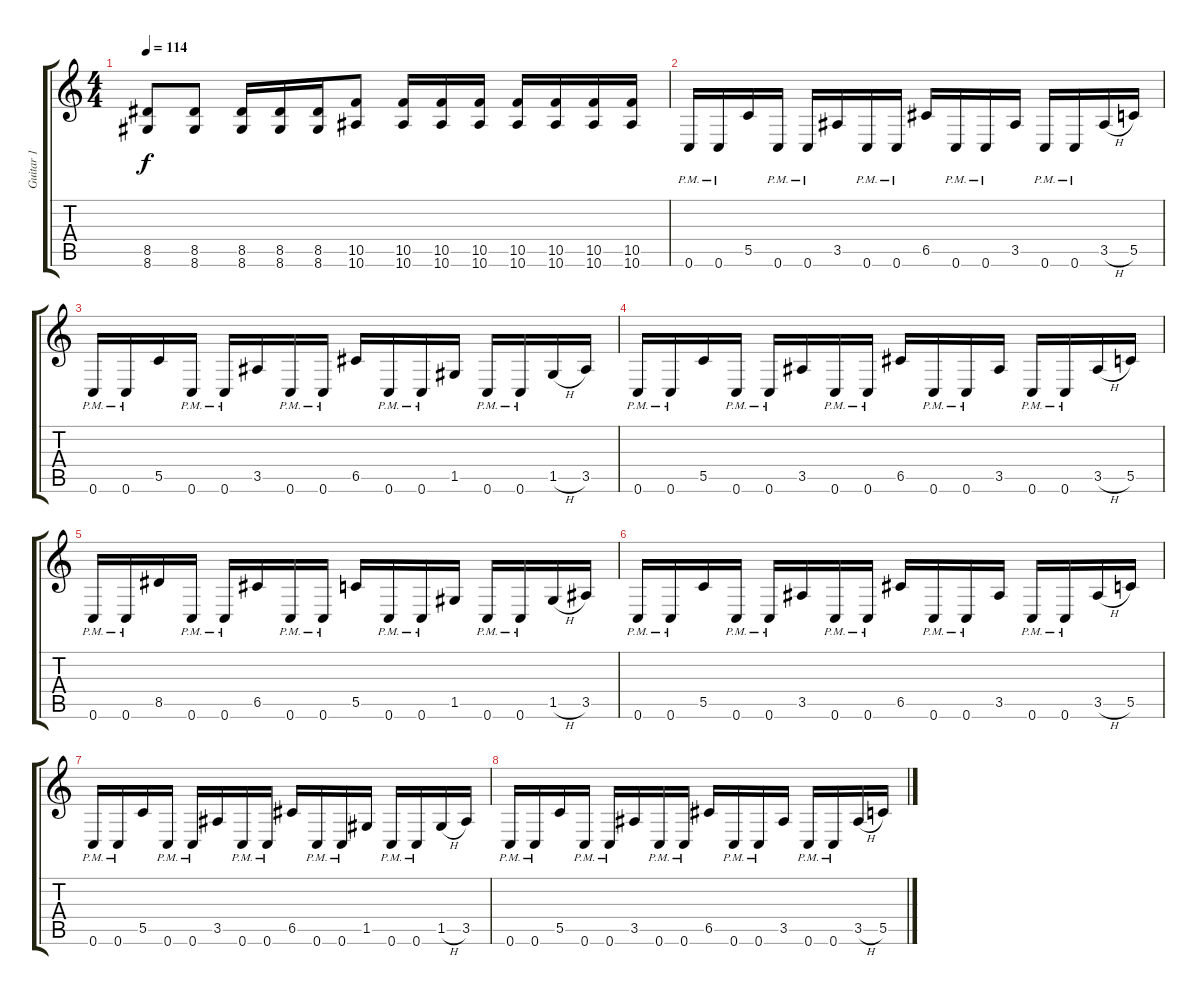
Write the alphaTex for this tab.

\track ("Guitar 1" "Guitar 1") {instrument distortionguitar}
\staff {score tabs}
\tuning (E4 C4 G3 C3 G2 C2) {hide}
\ts (4 4)
\tempo 114
\clef g2
\ks c
(8.5{t} 8.6{t}).8{dy f} (8.5 8.6).8 (8.5 8.6).16 (8.5 8.6).16 (8.5 8.6).16 (10.5 10.6).8 (10.5 10.6).16 (10.5 10.6).16 (10.5 10.6).16 (10.5 10.6).16 (10.5 10.6).16 (10.5 10.6).16 (10.5 10.6).16 |
0.6{pm}.16 0.6{pm}.16 5.5.16 0.6{pm}.16 0.6{pm}.16 3.5.16 0.6{pm}.16 0.6{pm}.16 6.5.16 0.6{pm}.16 0.6{pm}.16 3.5.16 0.6{pm}.16 0.6{pm}.16 3.5{h}.16 5.5.16 |
0.6{pm}.16 0.6{pm}.16 5.5.16 0.6{pm}.16 0.6{pm}.16 3.5.16 0.6{pm}.16 0.6{pm}.16 6.5.16 0.6{pm}.16 0.6{pm}.16 1.5.16 0.6{pm}.16 0.6{pm}.16 1.5{h}.16 3.5.16 |
0.6{pm}.16 0.6{pm}.16 5.5.16 0.6{pm}.16 0.6{pm}.16 3.5.16 0.6{pm}.16 0.6{pm}.16 6.5.16 0.6{pm}.16 0.6{pm}.16 3.5.16 0.6{pm}.16 0.6{pm}.16 3.5{h}.16 5.5.16 |
0.6{pm}.16 0.6{pm}.16 8.5.16 0.6{pm}.16 0.6{pm}.16 6.5.16 0.6{pm}.16 0.6{pm}.16 5.5.16 0.6{pm}.16 0.6{pm}.16 1.5.16 0.6{pm}.16 0.6{pm}.16 1.5{h}.16 3.5.16 |
0.6{pm}.16 0.6{pm}.16 5.5.16 0.6{pm}.16 0.6{pm}.16 3.5.16 0.6{pm}.16 0.6{pm}.16 6.5.16 0.6{pm}.16 0.6{pm}.16 3.5.16 0.6{pm}.16 0.6{pm}.16 3.5{h}.16 5.5.16 |
0.6{pm}.16 0.6{pm}.16 5.5.16 0.6{pm}.16 0.6{pm}.16 3.5.16 0.6{pm}.16 0.6{pm}.16 6.5.16 0.6{pm}.16 0.6{pm}.16 1.5.16 0.6{pm}.16 0.6{pm}.16 1.5{h}.16 3.5.16 |
0.6{pm}.16 0.6{pm}.16 5.5.16 0.6{pm}.16 0.6{pm}.16 3.5.16 0.6{pm}.16 0.6{pm}.16 6.5.16 0.6{pm}.16 0.6{pm}.16 3.5.16 0.6{pm}.16 0.6{pm}.16 3.5{h}.16 5.5.16
